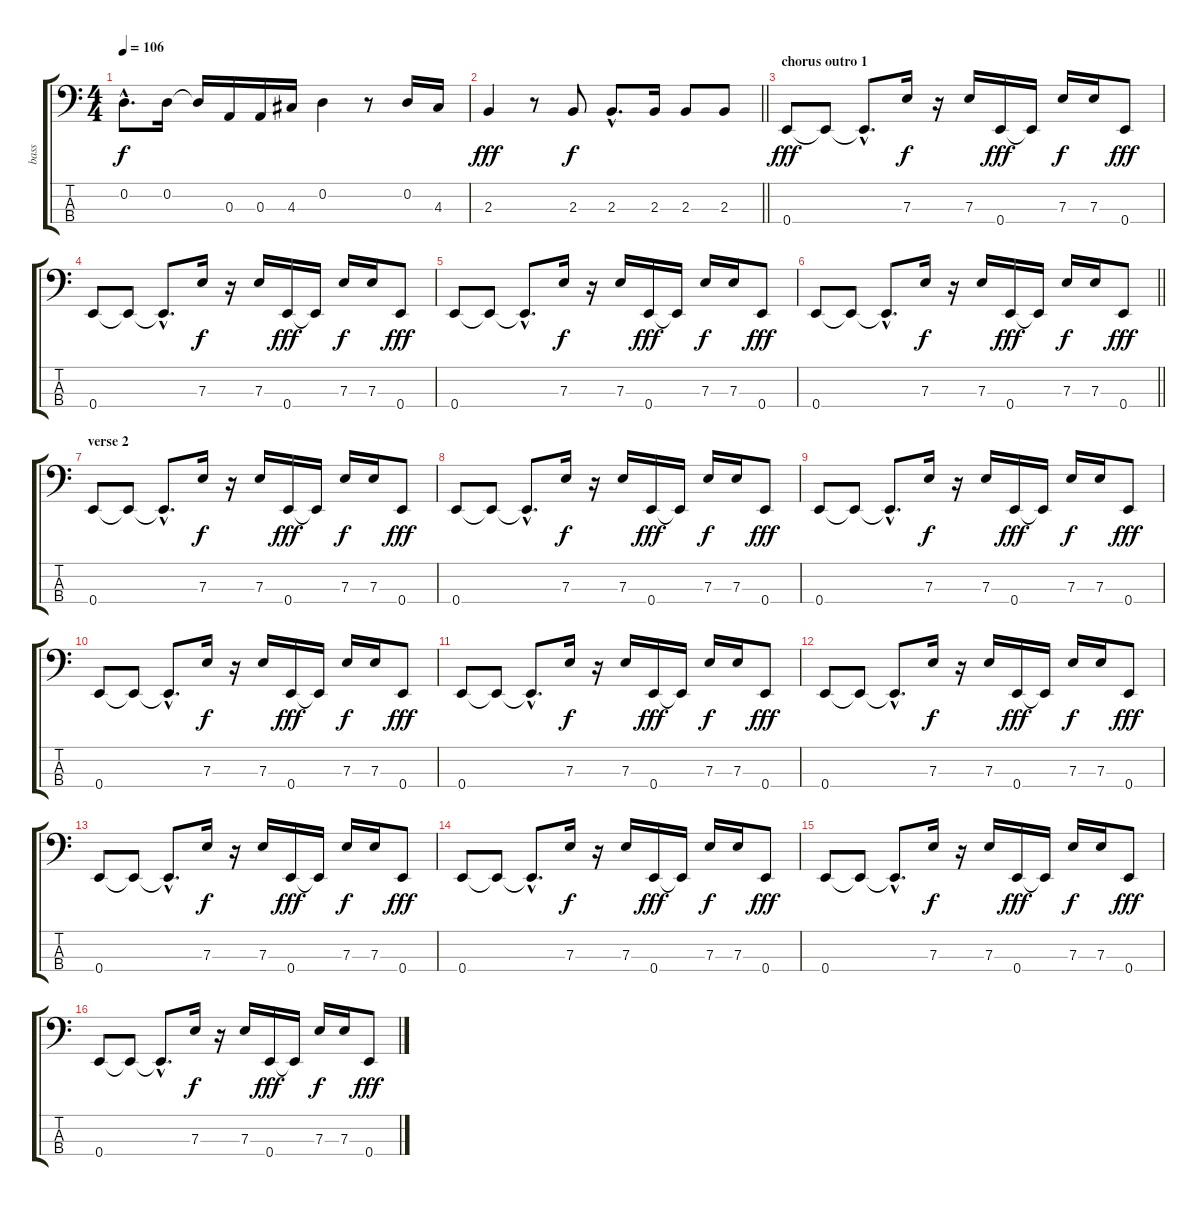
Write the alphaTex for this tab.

\track ("bass" "bass") {instrument fretlessbass}
\staff {score tabs}
\tuning (G2 D2 A1 E1) {hide}
\ts (4 4)
\tempo 106
\clef f4
\ks c
0.2{hac}.8{d dy f} 0.2.16 0.2{t}.16 0.3.16 0.3.16 4.3.16 0.2.4 r.8 0.2.16 4.3.16 |
\barLineRight lightlight
2.3.4{dy fff} r.8 2.3.8{dy f} 2.3{hac}.8{d} 2.3.16 2.3.8 2.3.8 |
\section ("" "chorus outro 1")
0.4.8{dy fff instrument electricbasspick} 0.4{t}.8 0.4{hac t}.8{d} 7.3.16{dy f} r.16 7.3.16 0.4.16{dy fff} 0.4{t}.16 7.3.16{dy f} 7.3.16 0.4.8{dy fff} |
0.4.8{instrument electricbasspick} 0.4{t}.8 0.4{hac t}.8{d} 7.3.16{dy f} r.16 7.3.16 0.4.16{dy fff} 0.4{t}.16 7.3.16{dy f} 7.3.16 0.4.8{dy fff} |
0.4.8{instrument electricbasspick} 0.4{t}.8 0.4{hac t}.8{d} 7.3.16{dy f} r.16 7.3.16 0.4.16{dy fff} 0.4{t}.16 7.3.16{dy f} 7.3.16 0.4.8{dy fff} |
\barLineRight lightlight
0.4.8{instrument electricbasspick} 0.4{t}.8 0.4{hac t}.8{d} 7.3.16{dy f} r.16 7.3.16 0.4.16{dy fff} 0.4{t}.16 7.3.16{dy f} 7.3.16 0.4.8{dy fff} |
\section ("" "verse 2")
0.4.8{instrument electricbasspick} 0.4{t}.8 0.4{hac t}.8{d} 7.3.16{dy f} r.16 7.3.16 0.4.16{dy fff} 0.4{t}.16 7.3.16{dy f} 7.3.16 0.4.8{dy fff} |
0.4.8{instrument electricbasspick} 0.4{t}.8 0.4{hac t}.8{d} 7.3.16{dy f} r.16 7.3.16 0.4.16{dy fff} 0.4{t}.16 7.3.16{dy f} 7.3.16 0.4.8{dy fff} |
0.4.8{instrument electricbasspick} 0.4{t}.8 0.4{hac t}.8{d} 7.3.16{dy f} r.16 7.3.16 0.4.16{dy fff} 0.4{t}.16 7.3.16{dy f} 7.3.16 0.4.8{dy fff} |
0.4.8{instrument electricbasspick} 0.4{t}.8 0.4{hac t}.8{d} 7.3.16{dy f} r.16 7.3.16 0.4.16{dy fff} 0.4{t}.16 7.3.16{dy f} 7.3.16 0.4.8{dy fff} |
0.4.8{instrument electricbasspick} 0.4{t}.8 0.4{hac t}.8{d} 7.3.16{dy f} r.16 7.3.16 0.4.16{dy fff} 0.4{t}.16 7.3.16{dy f} 7.3.16 0.4.8{dy fff} |
0.4.8{instrument electricbasspick} 0.4{t}.8 0.4{hac t}.8{d} 7.3.16{dy f} r.16 7.3.16 0.4.16{dy fff} 0.4{t}.16 7.3.16{dy f} 7.3.16 0.4.8{dy fff} |
0.4.8{instrument electricbasspick} 0.4{t}.8 0.4{hac t}.8{d} 7.3.16{dy f} r.16 7.3.16 0.4.16{dy fff} 0.4{t}.16 7.3.16{dy f} 7.3.16 0.4.8{dy fff} |
0.4.8{instrument electricbasspick} 0.4{t}.8 0.4{hac t}.8{d} 7.3.16{dy f} r.16 7.3.16 0.4.16{dy fff} 0.4{t}.16 7.3.16{dy f} 7.3.16 0.4.8{dy fff} |
0.4.8{instrument electricbasspick} 0.4{t}.8 0.4{hac t}.8{d} 7.3.16{dy f} r.16 7.3.16 0.4.16{dy fff} 0.4{t}.16 7.3.16{dy f} 7.3.16 0.4.8{dy fff} |
0.4.8{instrument electricbasspick} 0.4{t}.8 0.4{hac t}.8{d} 7.3.16{dy f} r.16 7.3.16 0.4.16{dy fff} 0.4{t}.16 7.3.16{dy f} 7.3.16 0.4.8{dy fff}
